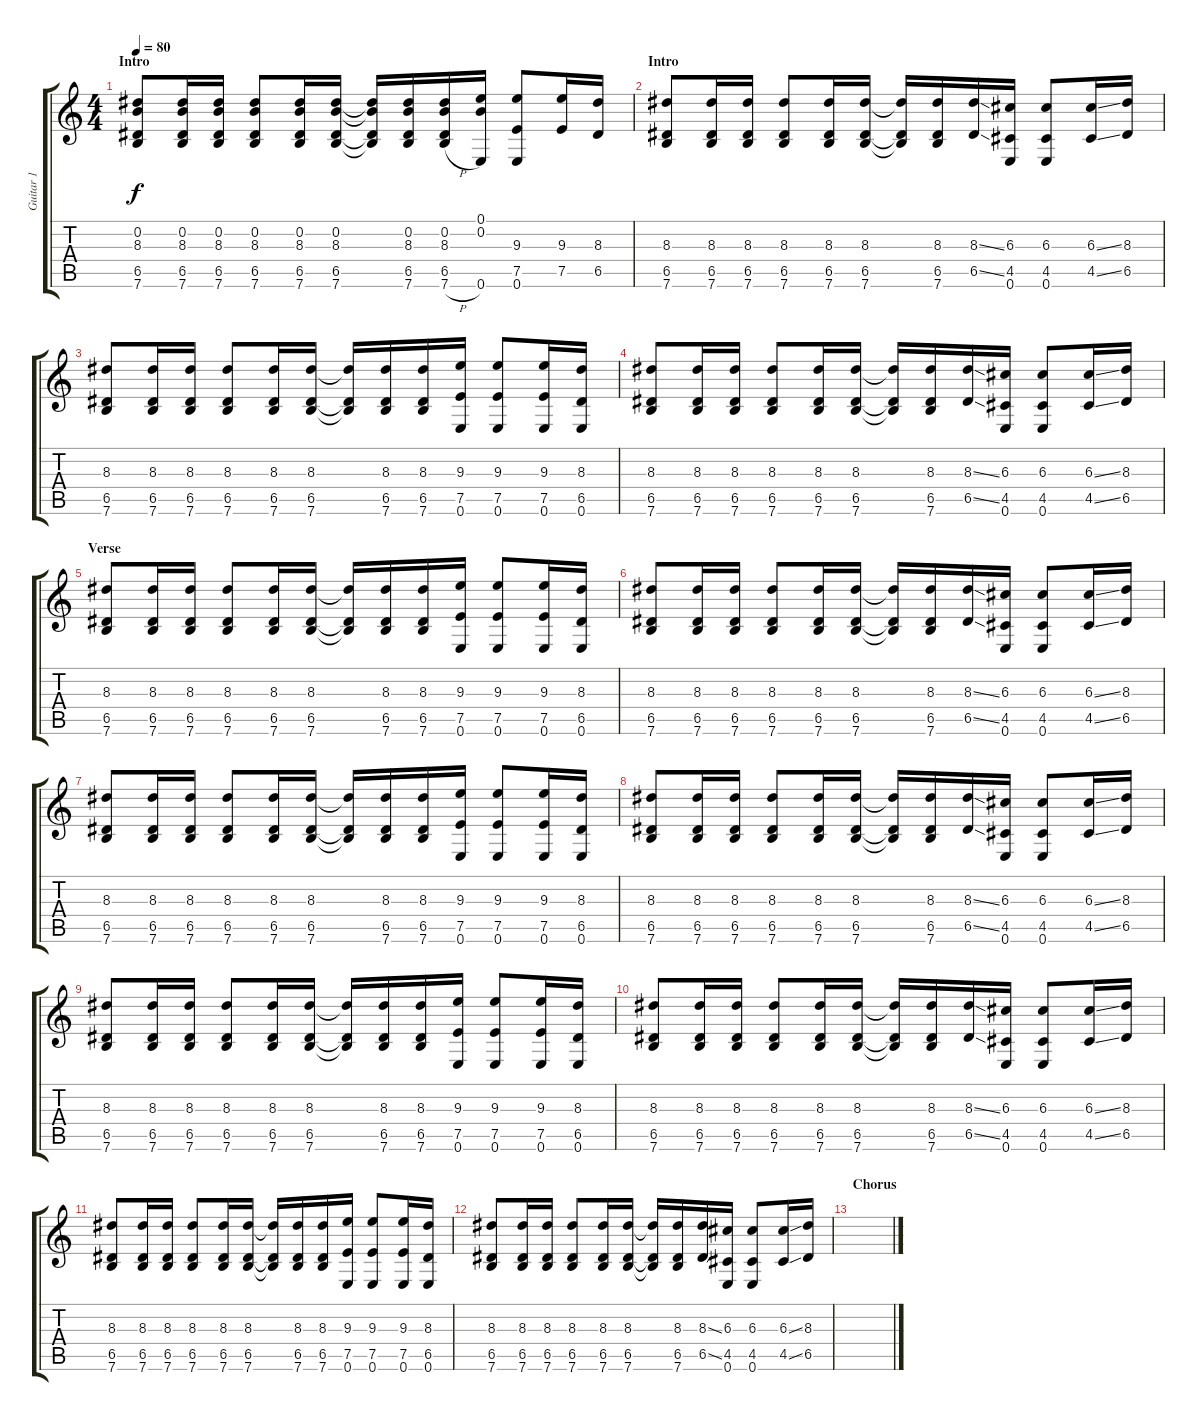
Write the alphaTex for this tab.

\track ("Guitar 1" "Guitar 1") {instrument electricguitarclean}
\staff {score tabs}
\tuning (E4 B3 G3 D3 A2 E2) {hide}
\ts (4 4)
\section ("" "Intro")
\tempo 80
\clef g2
\ks c
(0.2 8.3 6.5 7.6).8{dy f instrument electricguitarclean} (0.2 8.3 6.5 7.6).16 (0.2 8.3 6.5 7.6).16 (0.2 8.3 6.5 7.6).8 (0.2 8.3 6.5 7.6).16 (0.2 8.3 6.5 7.6).16 (0.2{t} 8.3{t} 6.5{t} 7.6{t}).16 (0.2 8.3 6.5 7.6).16 (0.2 8.3 6.5 7.6{h}).16 (0.1 0.2 0.6).16 (9.3 7.5 0.6).8 (9.3 7.5).16 (8.3 6.5).16 |
\section ("" "Intro")
(8.3 6.5 7.6).8 (8.3 6.5 7.6).16 (8.3 6.5 7.6).16 (8.3 6.5 7.6).8 (8.3 6.5 7.6).16 (8.3 6.5 7.6).16 (8.3{t} 6.5{t} 7.6{t}).16 (8.3 6.5 7.6).16 (8.3{ss} 6.5{ss}).16 (6.3 4.5 0.6).16 (6.3 4.5 0.6).8 (6.3{ss} 4.5{ss}).16 (8.3 6.5).16 |
(8.3 6.5 7.6).8 (8.3 6.5 7.6).16 (8.3 6.5 7.6).16 (8.3 6.5 7.6).8 (8.3 6.5 7.6).16 (8.3 6.5 7.6).16 (8.3{t} 6.5{t} 7.6{t}).16 (8.3 6.5 7.6).16 (8.3 6.5 7.6).16 (9.3 7.5 0.6).16 (9.3 7.5 0.6).8 (9.3 7.5 0.6).16 (8.3 6.5 0.6).16 |
(8.3 6.5 7.6).8 (8.3 6.5 7.6).16 (8.3 6.5 7.6).16 (8.3 6.5 7.6).8 (8.3 6.5 7.6).16 (8.3 6.5 7.6).16 (8.3{t} 6.5{t} 7.6{t}).16 (8.3 6.5 7.6).16 (8.3{ss} 6.5{ss}).16 (6.3 4.5 0.6).16 (6.3 4.5 0.6).8 (6.3{ss} 4.5{ss}).16 (8.3 6.5).16 |
\section ("" "Verse")
(8.3 6.5 7.6).8 (8.3 6.5 7.6).16 (8.3 6.5 7.6).16 (8.3 6.5 7.6).8 (8.3 6.5 7.6).16 (8.3 6.5 7.6).16 (8.3{t} 6.5{t} 7.6{t}).16 (8.3 6.5 7.6).16 (8.3 6.5 7.6).16 (9.3 7.5 0.6).16 (9.3 7.5 0.6).8 (9.3 7.5 0.6).16 (8.3 6.5 0.6).16 |
(8.3 6.5 7.6).8 (8.3 6.5 7.6).16 (8.3 6.5 7.6).16 (8.3 6.5 7.6).8 (8.3 6.5 7.6).16 (8.3 6.5 7.6).16 (8.3{t} 6.5{t} 7.6{t}).16 (8.3 6.5 7.6).16 (8.3{ss} 6.5{ss}).16 (6.3 4.5 0.6).16 (6.3 4.5 0.6).8 (6.3{ss} 4.5{ss}).16 (8.3 6.5).16 |
(8.3 6.5 7.6).8 (8.3 6.5 7.6).16 (8.3 6.5 7.6).16 (8.3 6.5 7.6).8 (8.3 6.5 7.6).16 (8.3 6.5 7.6).16 (8.3{t} 6.5{t} 7.6{t}).16 (8.3 6.5 7.6).16 (8.3 6.5 7.6).16 (9.3 7.5 0.6).16 (9.3 7.5 0.6).8 (9.3 7.5 0.6).16 (8.3 6.5 0.6).16 |
(8.3 6.5 7.6).8 (8.3 6.5 7.6).16 (8.3 6.5 7.6).16 (8.3 6.5 7.6).8 (8.3 6.5 7.6).16 (8.3 6.5 7.6).16 (8.3{t} 6.5{t} 7.6{t}).16 (8.3 6.5 7.6).16 (8.3{ss} 6.5{ss}).16 (6.3 4.5 0.6).16 (6.3 4.5 0.6).8 (6.3{ss} 4.5{ss}).16 (8.3 6.5).16 |
(8.3 6.5 7.6).8 (8.3 6.5 7.6).16 (8.3 6.5 7.6).16 (8.3 6.5 7.6).8 (8.3 6.5 7.6).16 (8.3 6.5 7.6).16 (8.3{t} 6.5{t} 7.6{t}).16 (8.3 6.5 7.6).16 (8.3 6.5 7.6).16 (9.3 7.5 0.6).16 (9.3 7.5 0.6).8 (9.3 7.5 0.6).16 (8.3 6.5 0.6).16 |
(8.3 6.5 7.6).8 (8.3 6.5 7.6).16 (8.3 6.5 7.6).16 (8.3 6.5 7.6).8 (8.3 6.5 7.6).16 (8.3 6.5 7.6).16 (8.3{t} 6.5{t} 7.6{t}).16 (8.3 6.5 7.6).16 (8.3{ss} 6.5{ss}).16 (6.3 4.5 0.6).16 (6.3 4.5 0.6).8 (6.3{ss} 4.5{ss}).16 (8.3 6.5).16 |
(8.3 6.5 7.6).8 (8.3 6.5 7.6).16 (8.3 6.5 7.6).16 (8.3 6.5 7.6).8 (8.3 6.5 7.6).16 (8.3 6.5 7.6).16 (8.3{t} 6.5{t} 7.6{t}).16 (8.3 6.5 7.6).16 (8.3 6.5 7.6).16 (9.3 7.5 0.6).16 (9.3 7.5 0.6).8 (9.3 7.5 0.6).16 (8.3 6.5 0.6).16 |
(8.3 6.5 7.6).8 (8.3 6.5 7.6).16 (8.3 6.5 7.6).16 (8.3 6.5 7.6).8 (8.3 6.5 7.6).16 (8.3 6.5 7.6).16 (8.3{t} 6.5{t} 7.6{t}).16 (8.3 6.5 7.6).16 (8.3{ss} 6.5{ss}).16 (6.3 4.5 0.6).16 (6.3 4.5 0.6).8 (6.3{ss} 4.5{ss}).16 (8.3 6.5).16 |
\section ("" "Chorus")
